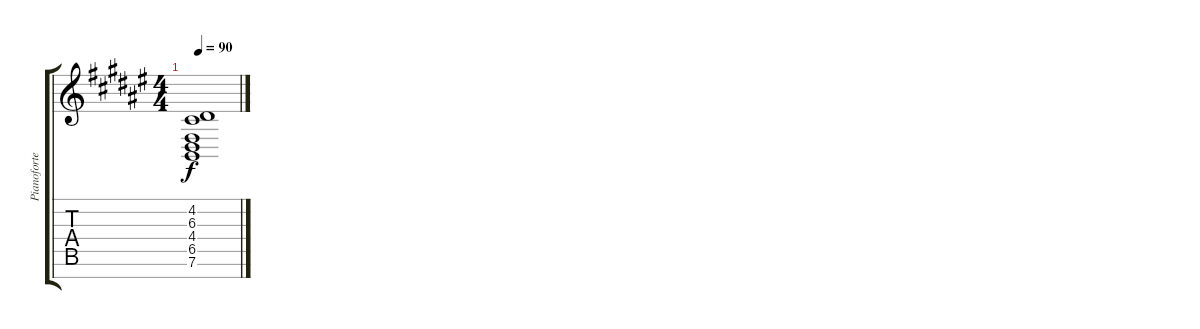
\track ("Pianoforte" "Pianoforte") {instrument acousticgrandpiano}
\staff {score tabs}
\tuning (E4 B3 G3 D3 A2 E2 B1) {hide}
\ts (4 4)
\tempo 90
\clef g2
\ks f#
(4.2{t} 6.3{t} 4.4{t} 6.5{t} 7.6{t}).1{dy f}
